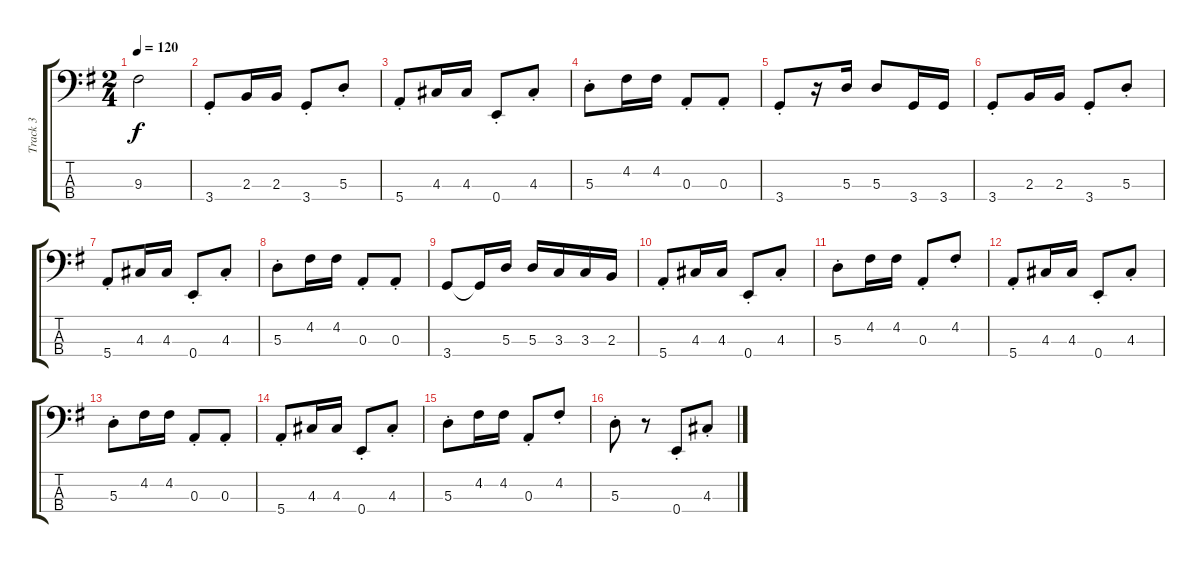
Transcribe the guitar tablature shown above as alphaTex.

\track ("Track 3" "Track 3") {instrument slapbass1}
\staff {score tabs}
\tuning (G2 D2 A1 E1) {hide}
\ts (2 4)
\tempo 120
\clef f4
\ks g
9.3.2{dy f} |
3.4{st}.8 2.3.16 2.3.16 3.4{st}.8 5.3{st}.8 |
5.4{st}.8 4.3.16 4.3.16 0.4{st}.8 4.3{st}.8 |
5.3{st}.8 4.2.16 4.2.16 0.3{st}.8 0.3{st}.8 |
3.4{st}.8 r.16 5.3.16 5.3.8 3.4.16 3.4.16 |
3.4{st}.8 2.3.16 2.3.16 3.4{st}.8 5.3{st}.8 |
5.4{st}.8 4.3.16 4.3.16 0.4{st}.8 4.3{st}.8 |
5.3{st}.8 4.2.16 4.2.16 0.3{st}.8 0.3{st}.8 |
3.4.8 3.4{t}.16 5.3.16 5.3.16 3.3.16 3.3.16 2.3.16 |
5.4{st}.8 4.3.16 4.3.16 0.4{st}.8 4.3{st}.8 |
5.3{st}.8 4.2.16 4.2.16 0.3{st}.8 4.2{st}.8 |
5.4{st}.8 4.3.16 4.3.16 0.4{st}.8 4.3{st}.8 |
5.3{st}.8 4.2.16 4.2.16 0.3{st}.8 0.3{st}.8 |
5.4{st}.8 4.3.16 4.3.16 0.4{st}.8 4.3{st}.8 |
5.3{st}.8 4.2.16 4.2.16 0.3{st}.8 4.2{st}.8 |
5.3{st}.8 r.8 0.4{st}.8 4.3{st}.8
